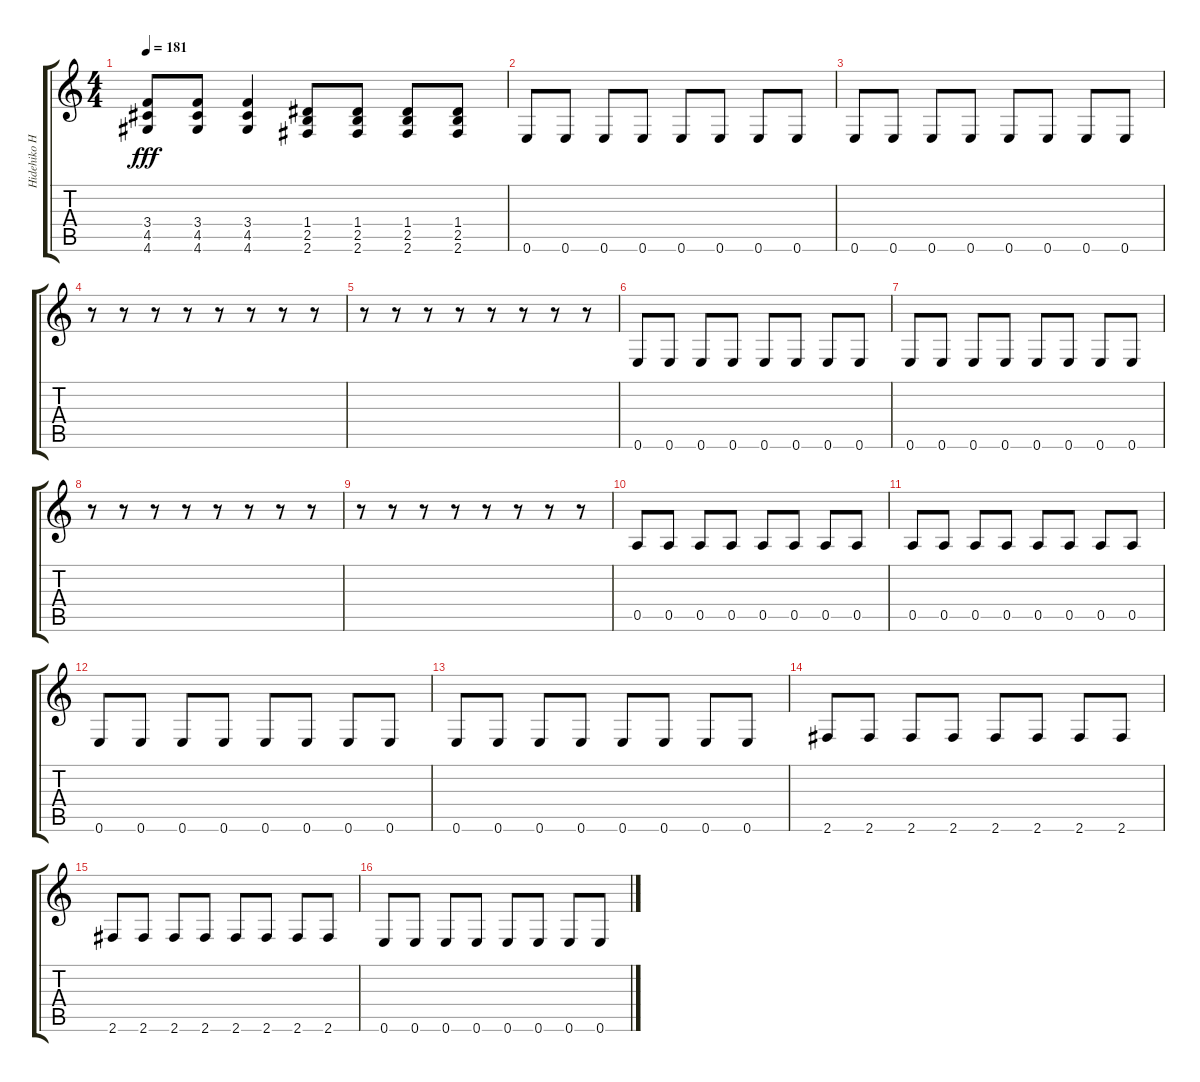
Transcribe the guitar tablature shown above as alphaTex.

\track ("Hidehiko Hoshino" "Hidehiko H") {instrument distortionguitar}
\staff {score tabs}
\tuning (E4 B3 G3 D3 A2 E2) {hide}
\ts (4 4)
\tempo 181
\clef g2
\ks c
(3.4 4.5 4.6).8{dy fff} (3.4 4.5 4.6).8 (3.4 4.5 4.6).4 (1.4 2.5 2.6).8 (1.4 2.5 2.6).8 (1.4 2.5 2.6).8 (1.4 2.5 2.6).8 |
0.6.8 0.6.8 0.6.8 0.6.8 0.6.8 0.6.8 0.6.8 0.6.8 |
0.6.8 0.6.8 0.6.8 0.6.8 0.6.8 0.6.8 0.6.8 0.6.8 |
r.8 r.8 r.8 r.8 r.8 r.8 r.8 r.8 |
r.8 r.8 r.8 r.8 r.8 r.8 r.8 r.8 |
0.6.8 0.6.8 0.6.8 0.6.8 0.6.8 0.6.8 0.6.8 0.6.8 |
0.6.8 0.6.8 0.6.8 0.6.8 0.6.8 0.6.8 0.6.8 0.6.8 |
r.8 r.8 r.8 r.8 r.8 r.8 r.8 r.8 |
r.8 r.8 r.8 r.8 r.8 r.8 r.8 r.8 |
0.5.8 0.5.8 0.5.8 0.5.8 0.5.8 0.5.8 0.5.8 0.5.8 |
0.5.8 0.5.8 0.5.8 0.5.8 0.5.8 0.5.8 0.5.8 0.5.8 |
0.6.8 0.6.8 0.6.8 0.6.8 0.6.8 0.6.8 0.6.8 0.6.8 |
0.6.8 0.6.8 0.6.8 0.6.8 0.6.8 0.6.8 0.6.8 0.6.8 |
2.6.8 2.6.8 2.6.8 2.6.8 2.6.8 2.6.8 2.6.8 2.6.8 |
2.6.8 2.6.8 2.6.8 2.6.8 2.6.8 2.6.8 2.6.8 2.6.8 |
0.6.8 0.6.8 0.6.8 0.6.8 0.6.8 0.6.8 0.6.8 0.6.8
